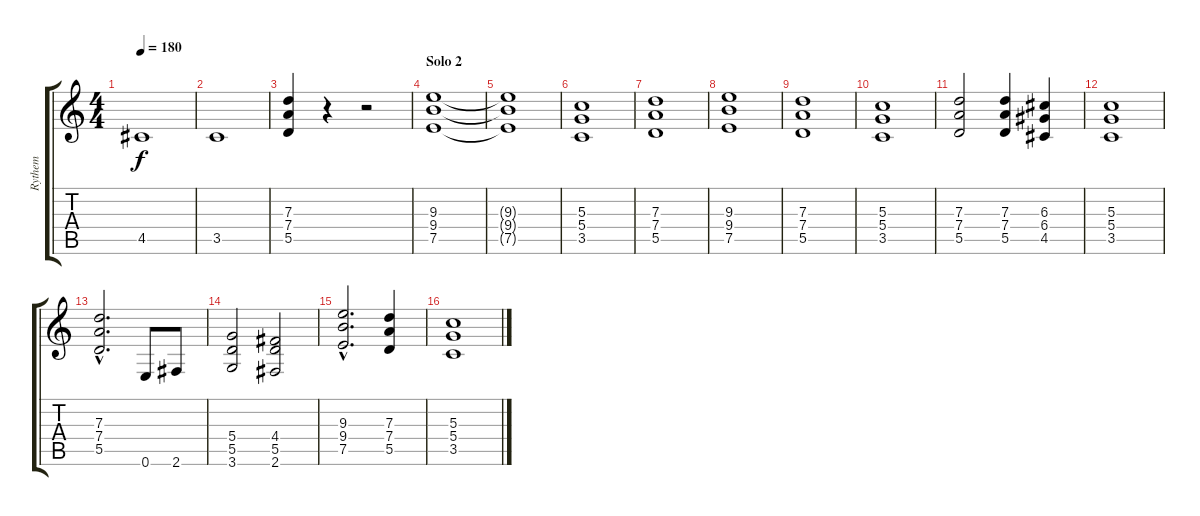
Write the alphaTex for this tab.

\track ("Rythem" "Rythem") {instrument overdrivenguitar}
\staff {score tabs}
\tuning (E4 B3 G3 D3 A2 E2) {hide}
\ts (4 4)
\tempo 180
\clef g2
\ks c
4.5.1{dy f} |
3.5.1 |
(7.3 7.4 5.5).4 r.4 r.2 |
\section ("" "Solo 2")
(9.3 9.4 7.5).1 |
(9.3{t} 9.4{t} 7.5{t}).1 |
(5.3 5.4 3.5).1 |
(7.3 7.4 5.5).1 |
(9.3 9.4 7.5).1 |
(7.3 7.4 5.5).1 |
(5.3 5.4 3.5).1 |
(7.3 7.4 5.5).2 (7.3 7.4 5.5).4 (6.3 6.4 4.5).4 |
(5.3 5.4 3.5).1 |
(7.3{hac} 7.4{hac} 5.5{hac}).2{d} 0.6.8 2.6.8 |
(5.4 5.5 3.6).2 (4.4 5.5 2.6).2 |
(9.3{hac} 9.4{hac} 7.5{hac}).2{d} (7.3 7.4 5.5).4 |
(5.3 5.4 3.5).1
